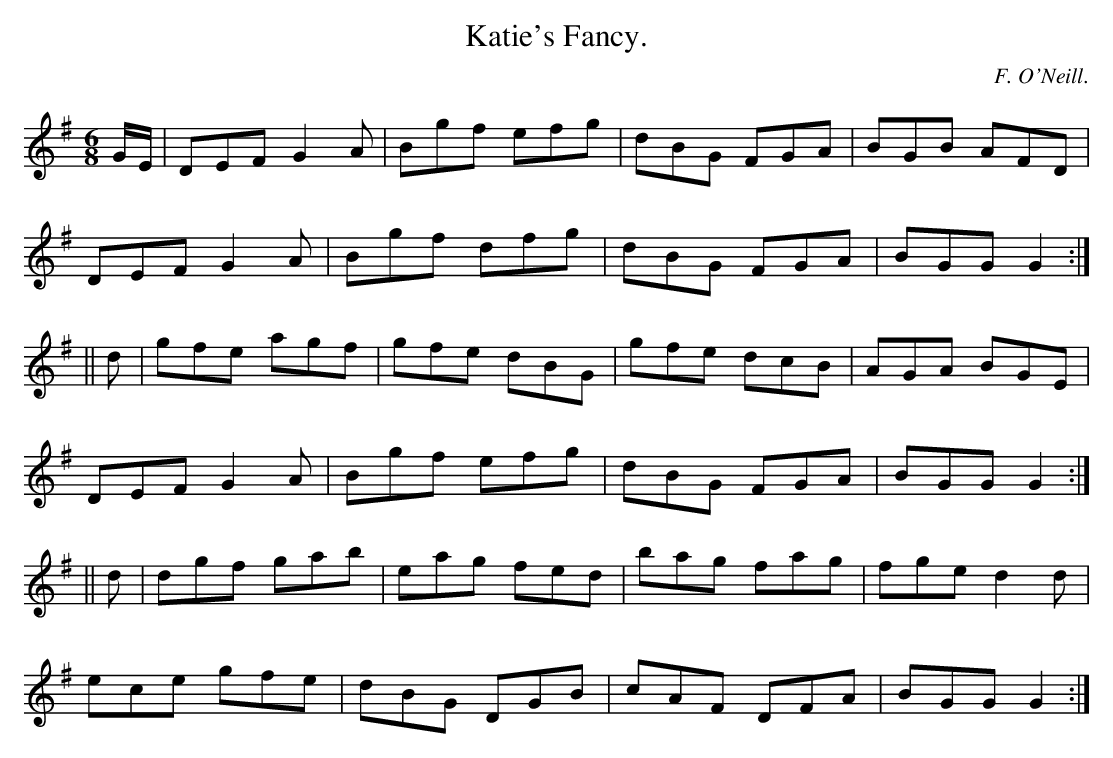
X:1
T: Katie's Fancy.
C: F. O'Neill.
M: 6/8
K: G
G/E/|DEF G2 A|Bgf efg|dBG FGA|BGB AFD|
DEF G2 A|Bgf dfg|dBG FGA|BGG G2:|
||d|gfe agf|gfe dBG|gfe dcB|AGA BGE|
DEF G2 A|Bgf efg|dBG FGA|BGG G2:|
||d|dgf gab|eag fed|bag fag|fge d2 d|
ece gfe|dBG DGB|cAF DFA|BGG G2:|
